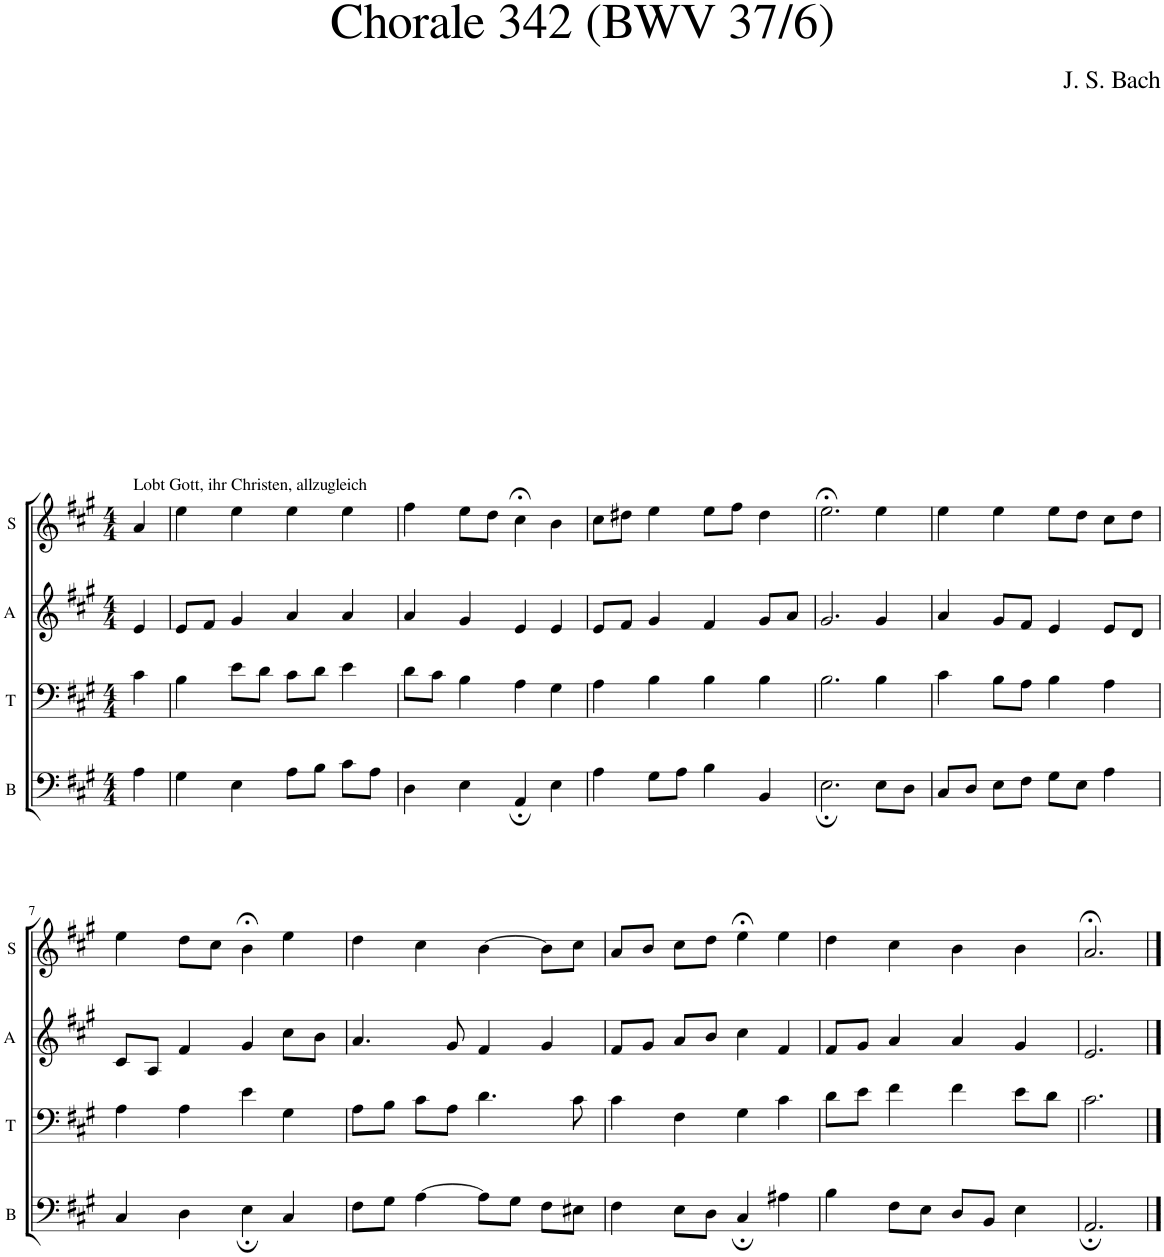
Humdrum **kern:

**kern	**kern	**kern	**kern
*part4	*part3	*part2	*part1
*staff4	*staff3	*staff2	*staff1
*I"B	*I"T	*I"A	*I"S
*I'B	*I'T	*I'A	*I'S
*clefF4	*clefF4	*clefG2	*clefG2
*k[f#c#g#]	*k[f#c#g#]	*k[f#c#g#]	*k[f#c#g#]
*M4/4	*M4/4	*M4/4	*M4/4
=1	=1	=1	=1
!	!	!	!LO:TX:a:t=Lobt Gott, ihr Christen, allzugleich
4A\	4c#\	4e/	4a/
=2	=2	=2	=2
4G#\	4B\	8e/L	4ee\
.	.	8f#/J	.
4E\	8e\L	4g#/	4ee\
.	8d\J	.	.
8A\L	8c#\L	4a/	4ee\
8B\J	8d\J	.	.
8c#\L	4e\	4a/	4ee\
8A\J	.	.	.
=3	=3	=3	=3
4D\	8d\L	4a/	4ff#\
.	8c#\J	.	.
4E\	4B\	4g#/	8ee\L
.	.	.	8dd\J
4AA;/	4A\	4e/	4cc#;<\
4E\	4G#\	4e/	4b\
=4	=4	=4	=4
4A\	4A\	8e/L	8cc#\L
.	.	8f#/J	8dd#X\J
8G#\L	4B\	4g#/	4ee\
8A\J	.	.	.
4B\	4B\	4f#/	8ee\L
.	.	.	8ff#\J
4BB/	4B\	8g#/L	4dd#\
.	.	8a/J	.
=5	=5	=5	=5
2.E;\	2.B\	2.g#/	2.ee;<\
8E\L	4B\	4g#/	4ee\
8D\J	.	.	.
=6	=6	=6	=6
8C#/L	4c#\	4a/	4ee\
8D/J	.	.	.
8E\L	8B\L	8g#/L	4ee\
8F#\J	8A\J	8f#/J	.
8G#\L	4B\	4e/	8ee\L
8E\J	.	.	8dd\J
4A\	4A\	8e/L	8cc#\L
.	.	8d/J	8dd\J
!!LO:LB:g=z
=7	=7	=7	=7
4C#/	4A\	8c#/L	4ee\
.	.	8A/J	.
4D\	4A\	4f#/	8dd\L
.	.	.	8cc#\J
4E;\	4e\	4g#/	4b;<\
4C#/	4G#\	8cc#\L	4ee\
.	.	8b\J	.
=8	=8	=8	=8
8F#\L	8A\L	4.a/	4dd\
8G#\J	8B\J	.	.
[4A\	8c#\L	.	4cc#\
.	8A\J	8g#/	.
8A\L]	4.d\	4f#/	[4b\
8G#\J	.	.	.
8F#\L	.	4g#/	8b\L]
8E#X\J	8c#\	.	8cc#\J
=9	=9	=9	=9
4F#\	4c#\	8f#/L	8a/L
.	.	8g#/J	8b/J
8E\L	4F#\	8a/L	8cc#\L
8D\J	.	8b/J	8dd\J
4C#;/	4G#\	4cc#\	4ee;<\
4A#X\	4c#\	4f#/	4ee\
=10	=10	=10	=10
4B\	8d\L	8f#/L	4dd\
.	8e\J	8g#/J	.
8F#\L	4f#\	4a/	4cc#\
8E\J	.	.	.
8D/L	4f#\	4a/	4b\
8BB/J	.	.	.
4E\	8e\L	4g#/	4b\
.	8d\J	.	.
=11	=11	=11	=11
2.AA;/	2.c#\	2.e/	2.a;</
==	==	==	==
*-	*-	*-	*-
